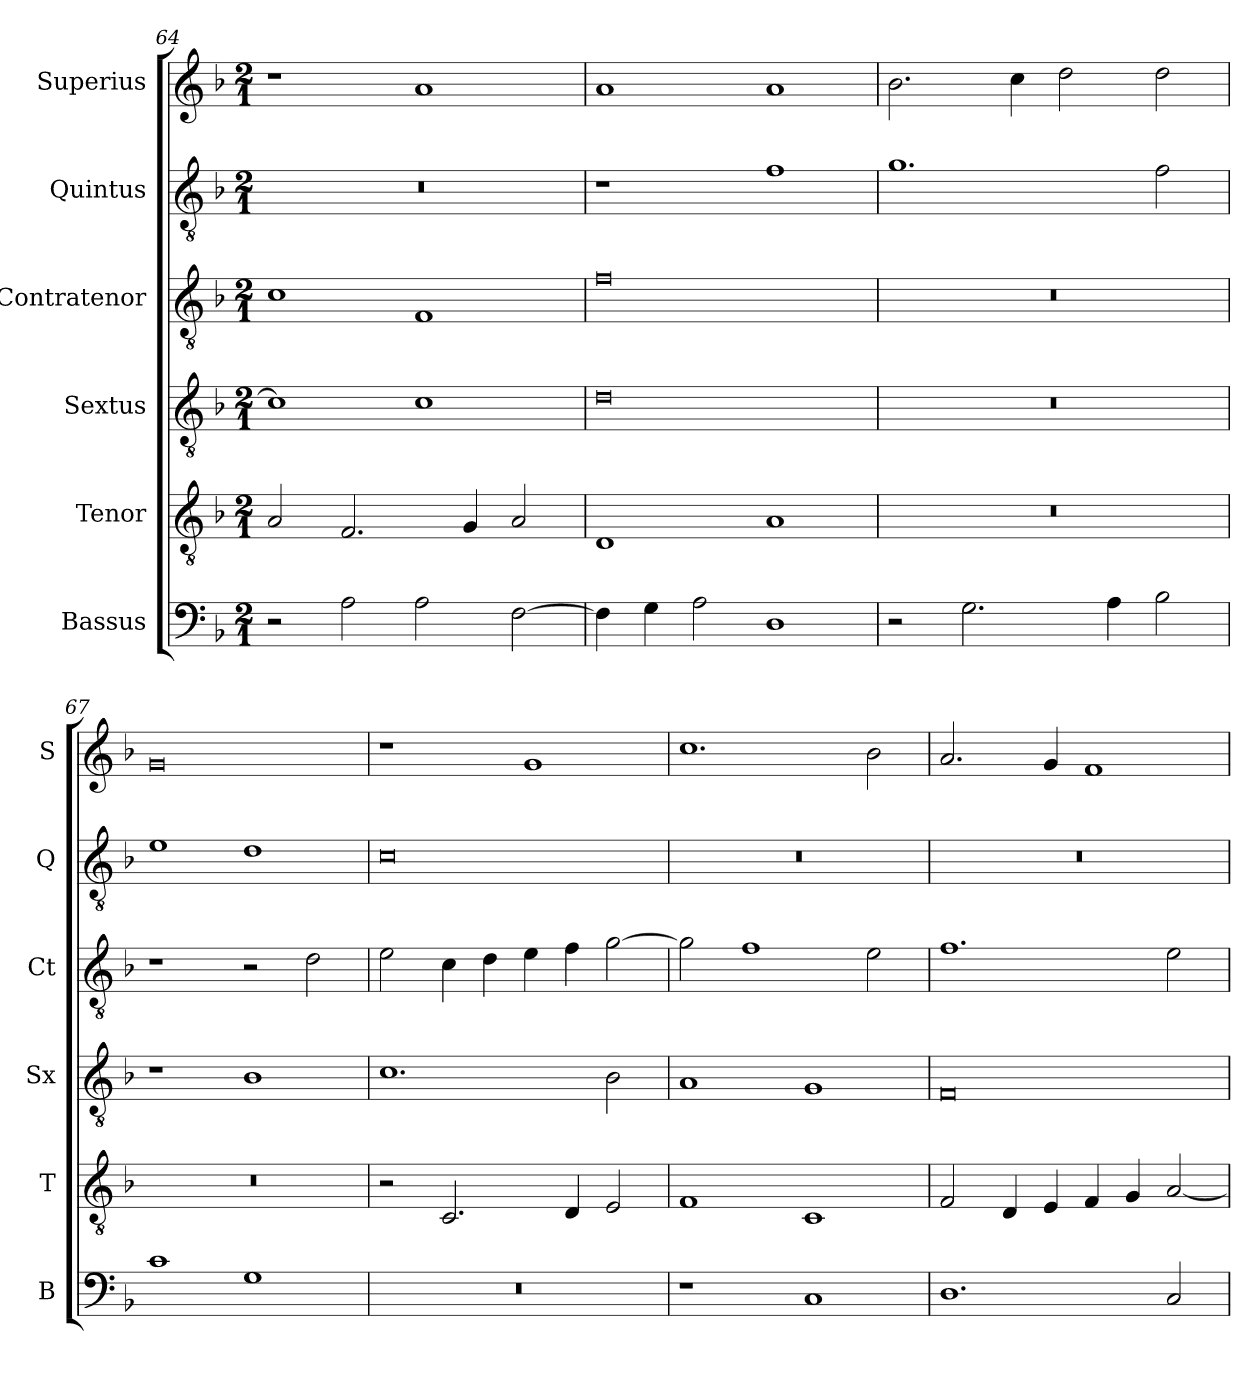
**kern	**kern	**kern	**kern	**kern	**kern
*part6	*part5	*part4	*part3	*part2	*part1
*staff6	*staff5	*staff4	*staff3	*staff2	*staff1
*I"Bassus	*I"Tenor	*I"Sextus	*I"Contratenor	*I"Quintus	*I"Superius
*I'B	*I'T	*I'Sx	*I'Ct	*I'Q	*I'S
*clefF4	*clefGv2	*clefGv2	*clefGv2	*clefGv2	*clefG2
*k[b-]	*k[b-]	*k[b-]	*k[b-]	*k[b-]	*k[b-]
*M2/1	*M2/1	*M2/1	*M2/1	*M2/1	*M2/1
=64	=64	=64	=64	=64	=64
2r	2A/	1c]	1c	0r	1r
2A\	2.F/	.	.	.	.
2A\	.	1c	1F	.	1a
.	4G/	.	.	.	.
[2F\	2A/	.	.	.	.
=65	=65	=65	=65	=65	=65
4F\]	1D	0d	0f	1r	1a
4G\	.	.	.	.	.
2A\	.	.	.	.	.
1D	1A	.	.	1f	1a
=66	=66	=66	=66	=66	=66
2r	0r	0r	0r	1.g	2.b-\
2.G\	.	.	.	.	.
.	.	.	.	.	4cc\
.	.	.	.	.	2dd\
4A\	.	.	.	.	.
2B-\	.	.	.	2f\	2dd\
=67	=67	=67	=67	=67	=67
1c	0r	1r	1r	1e	0g
1G	.	1B-	2r	1d	.
.	.	.	2d\	.	.
=68	=68	=68	=68	=68	=68
0r	2r	1.c	2e\	0c	1r
.	2.C/	.	4c\	.	.
.	.	.	4d\	.	.
.	.	.	4e\	.	1g
.	4D/	.	4f\	.	.
.	2E/	2B-\	[2g\	.	.
=69	=69	=69	=69	=69	=69
1r	1F	1A	2g\]	0r	1.cc
.	.	.	1f	.	.
1C	1C	1G	.	.	.
.	.	.	2e\	.	2b-\
=70	=70	=70	=70	=70	=70
1.D	2F/	0F	1.f	0r	2.a/
.	4D/	.	.	.	.
.	4E/	.	.	.	4g/
.	4F/	.	.	.	1f
.	4G/	.	.	.	.
2C/	[2A/	.	2e\	.	.
=	=	=	=	=	=
*-	*-	*-	*-	*-	*-
